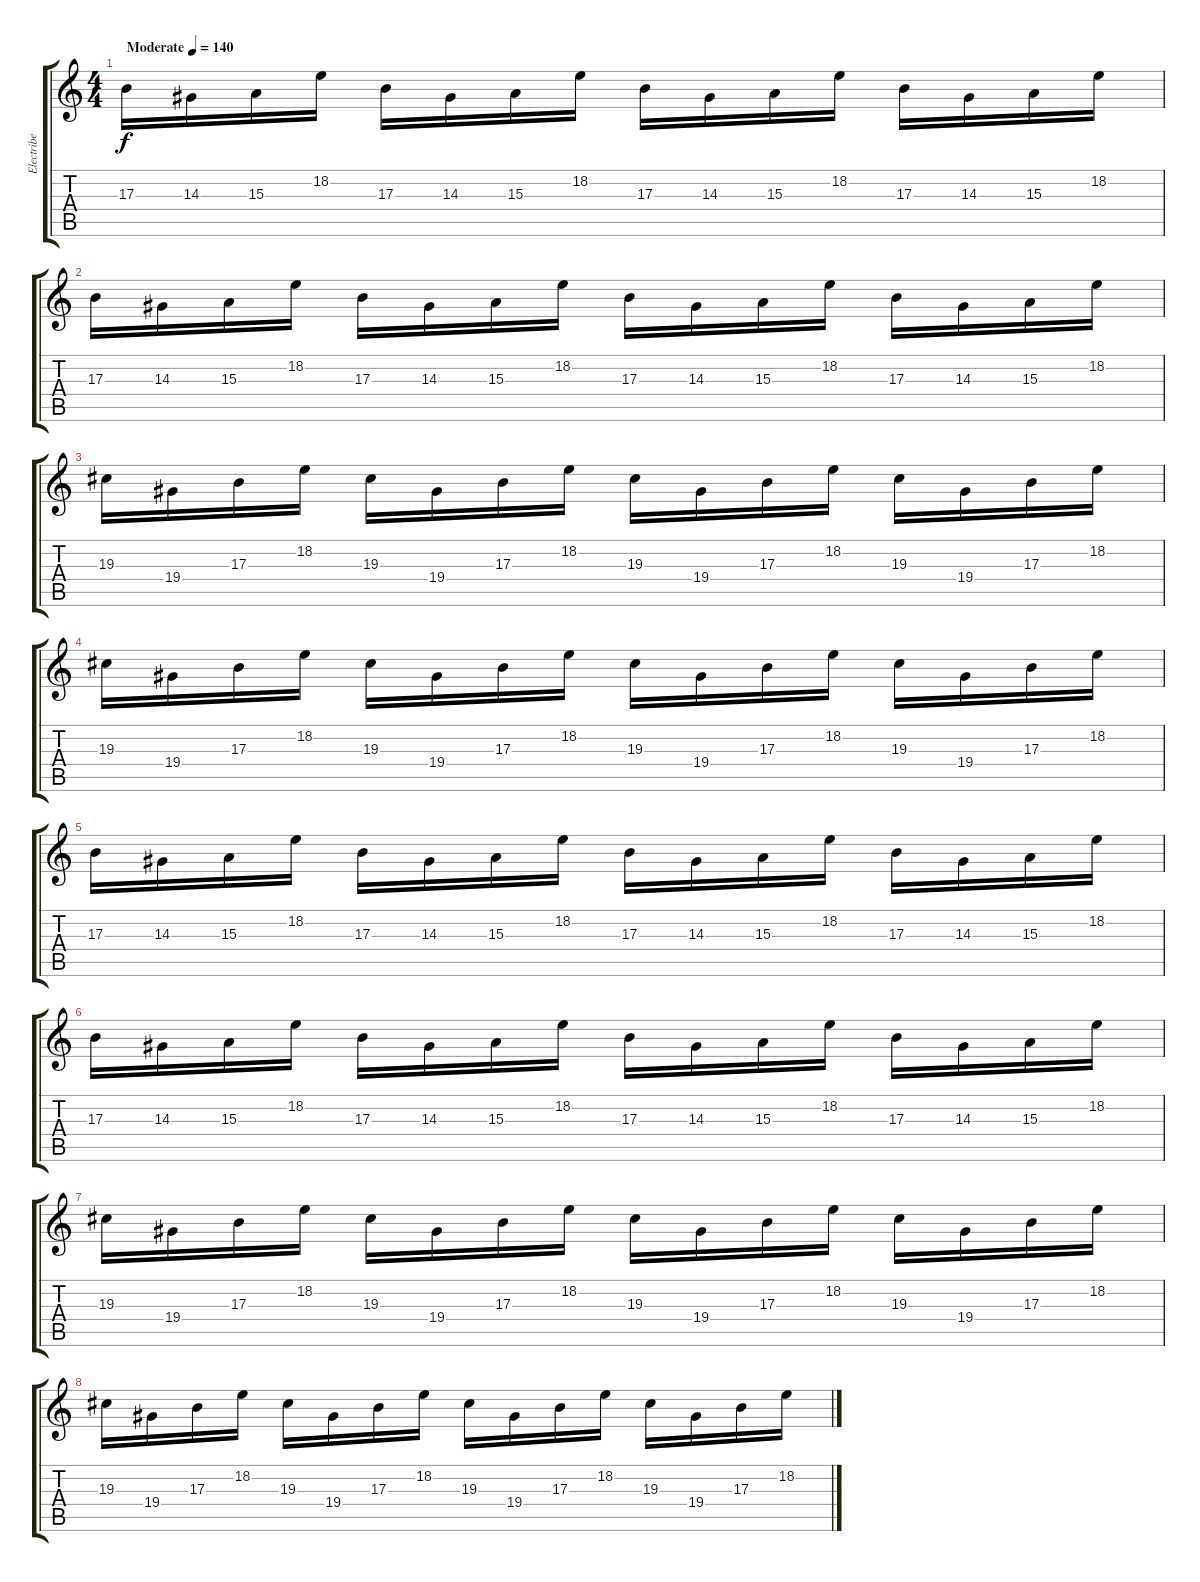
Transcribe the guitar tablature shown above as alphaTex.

\track ("Electribe 1" "Electribe ") {instrument lead2sawtooth}
\staff {score tabs}
\tuning (Eb4 Bb3 Gb3 Db3 Ab2 Db2) {hide}
\ts (4 4)
\tempo (140 "Moderate")
\clef g2
\ks c
17.3.16{dy f instrument lead2sawtooth} 14.3.16 15.3.16 18.2.16 17.3.16 14.3.16 15.3.16 18.2.16 17.3.16 14.3.16 15.3.16 18.2.16 17.3.16 14.3.16 15.3.16 18.2.16 |
17.3.16 14.3.16 15.3.16 18.2.16 17.3.16 14.3.16 15.3.16 18.2.16 17.3.16 14.3.16 15.3.16 18.2.16 17.3.16 14.3.16 15.3.16 18.2.16 |
19.3.16 19.4.16 17.3.16 18.2.16 19.3.16 19.4.16 17.3.16 18.2.16 19.3.16 19.4.16 17.3.16 18.2.16 19.3.16 19.4.16 17.3.16 18.2.16 |
19.3.16 19.4.16 17.3.16 18.2.16 19.3.16 19.4.16 17.3.16 18.2.16 19.3.16 19.4.16 17.3.16 18.2.16 19.3.16 19.4.16 17.3.16 18.2.16 |
17.3.16 14.3.16 15.3.16 18.2.16 17.3.16 14.3.16 15.3.16 18.2.16 17.3.16 14.3.16 15.3.16 18.2.16 17.3.16 14.3.16 15.3.16 18.2.16 |
17.3.16 14.3.16 15.3.16 18.2.16 17.3.16 14.3.16 15.3.16 18.2.16 17.3.16 14.3.16 15.3.16 18.2.16 17.3.16 14.3.16 15.3.16 18.2.16 |
19.3.16 19.4.16 17.3.16 18.2.16 19.3.16 19.4.16 17.3.16 18.2.16 19.3.16 19.4.16 17.3.16 18.2.16 19.3.16 19.4.16 17.3.16 18.2.16 |
19.3.16 19.4.16 17.3.16 18.2.16 19.3.16 19.4.16 17.3.16 18.2.16 19.3.16 19.4.16 17.3.16 18.2.16 19.3.16 19.4.16 17.3.16 18.2.16
